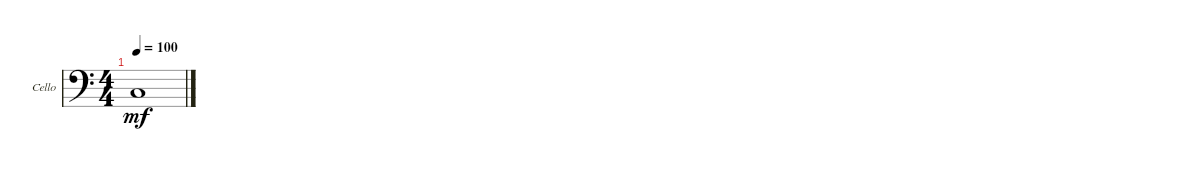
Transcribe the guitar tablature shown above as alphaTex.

\defaultSystemsLayout 4
\bracketExtendMode groupsimilarinstruments
\firstSystemTrackNameOrientation horizontal
\otherSystemsTrackNameOrientation horizontal
\track ("Violoncello" "Cello") {instrument cello}
\staff {score}
\tuning (A3 D3 G2 C2)
\ts (4 4)
\tempo 100
\clef f4
\ks c
5.3.1{dy mf instrument cello}
